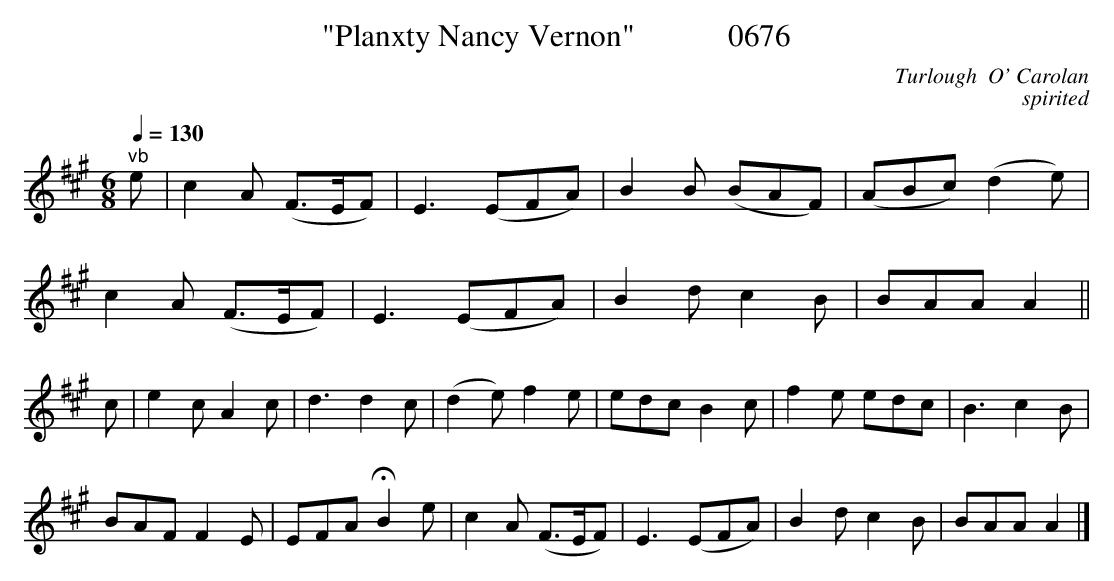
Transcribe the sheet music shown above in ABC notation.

X:1
T:"Planxty Nancy Vernon"            0676
C:Turlough  O' Carolan
C:spirited
Q:1/4=130
M:6/8
L:1/8
K:A
"^vb"e|c2A (F3/2E/2F)|E3(EFA)|B2B (BAF)|(ABc) (d2e)|
c2A (F3/2E/2F)|E3(EFA)|B2d c2B|BAA A2||
c|e2c A2c|d3d2c|(d2e) f2e|edc B2c|f2e edc|B3c2B|
BAF F2E|EFA HB2e|c2A (F3/2E/2F)|E3(EFA)|B2d c2B|BAA A2|]
